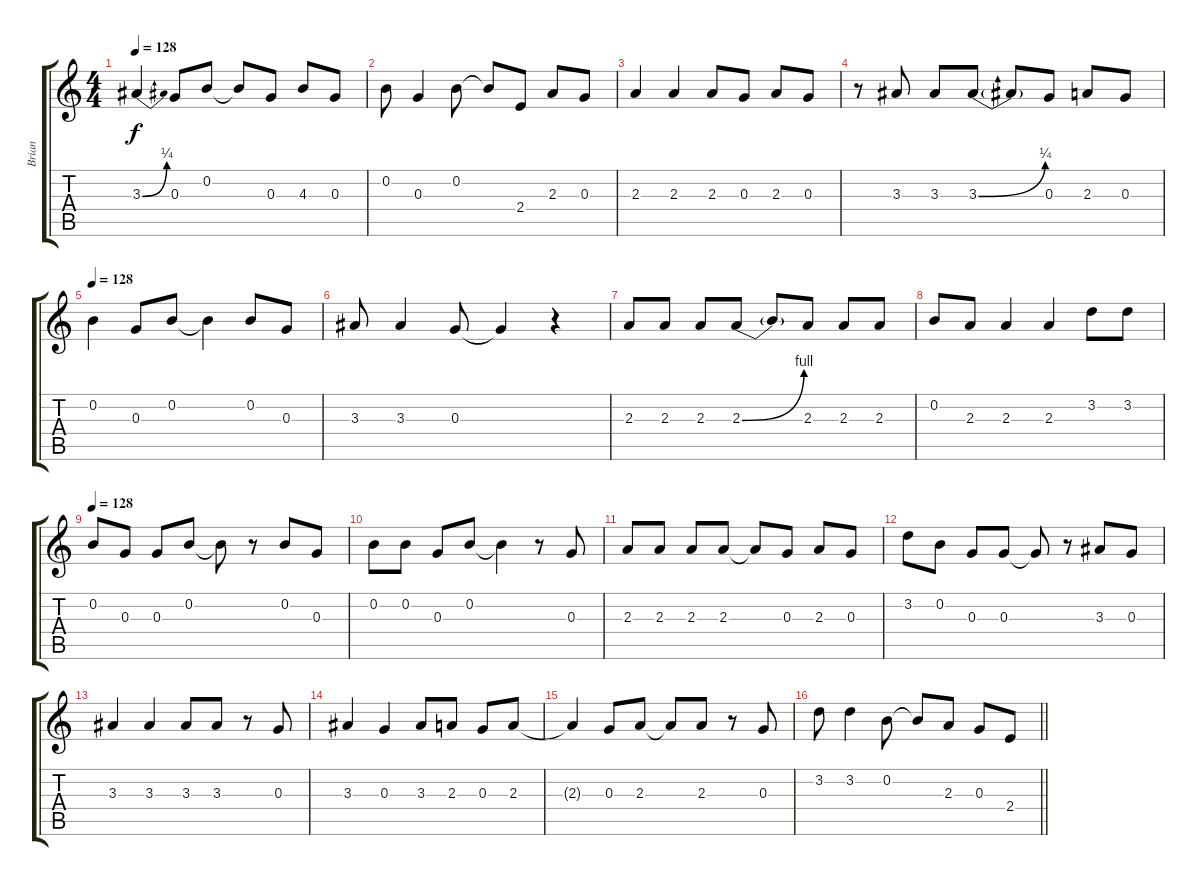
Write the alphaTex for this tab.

\track ("Brian" "Brian") {instrument overdrivenguitar}
\staff {score tabs}
\tuning (E4 B3 G3 D3 A2 E2) {hide}
\ts (4 4)
\tempo 128
\clef g2
\ks c
3.3{be (bend 0 0 60 1)}.4{dy f} 0.3.8 0.2.8 0.2{t}.8 0.3.8 4.3.8 0.3.8 |
0.2.8 0.3.4 0.2.8 0.2{t}.8 2.4.8 2.3.8 0.3.8 |
2.3.4 2.3.4 2.3.8 0.3.8 2.3.8 0.3.8 |
r.8 3.3.8 3.3.8 3.3{be (bend 0 0 60 1)}.8 3.3{t}.8 0.3.8 2.3.8 0.3.8 |
\tempo 128
0.2.4 0.3.8 0.2.8 0.2{t}.4 0.2.8 0.3.8 |
3.3.8 3.3.4 0.3.8 0.3{t}.4 r.4 |
2.3.8 2.3.8 2.3.8 2.3{be (bend 0 0 60 4)}.8 2.3{t}.8 2.3.8 2.3.8 2.3.8 |
0.2.8 2.3.8 2.3.4 2.3.4 3.2.8 3.2.8 |
\tempo 128
0.2.8 0.3.8 0.3.8 0.2.8 0.2{t}.8 r.8 0.2.8 0.3.8 |
0.2.8 0.2.8 0.3.8 0.2.8 0.2{t}.4 r.8 0.3.8 |
2.3.8 2.3.8 2.3.8 2.3.8 2.3{t}.8 0.3.8 2.3.8 0.3.8 |
3.2.8 0.2.8 0.3.8 0.3.8 0.3{t}.8 r.8 3.3.8 0.3.8 |
3.3.4 3.3.4 3.3.8 3.3.8 r.8 0.3.8 |
3.3.4 0.3.4 3.3.8 2.3.8 0.3.8 2.3.8 |
2.3{t}.4 0.3.8 2.3.8 2.3{t}.8 2.3.8 r.8 0.3.8 |
\barLineRight lightlight
3.2.8 3.2.4 0.2.8 0.2{t}.8 2.3.8 0.3.8 2.4.8
